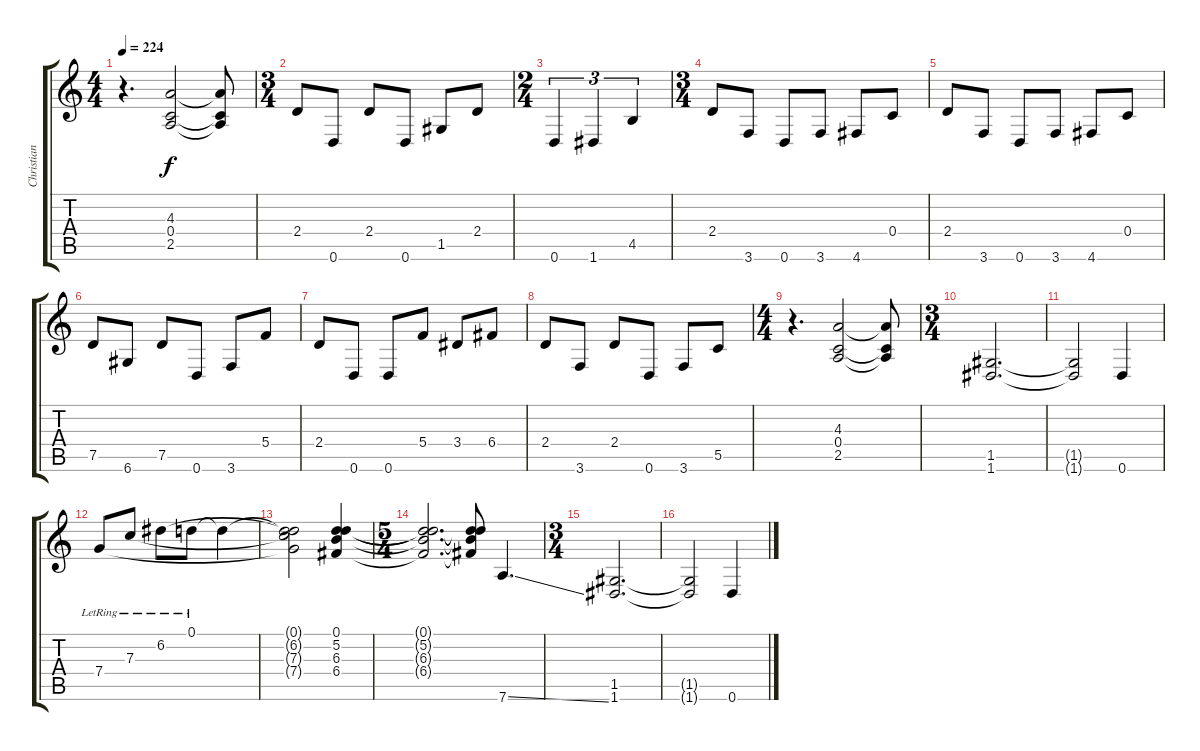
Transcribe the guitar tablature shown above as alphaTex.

\track ("Christian Muenzner" "Christian ") {instrument distortionguitar}
\staff {score tabs}
\tuning (D4 A3 F3 C3 G2 D2) {hide}
\ts (4 4)
\tempo 224
\clef g2
\ks c
r.4{d dy f} (4.3 0.4 2.5).2 (4.3{t} 0.4{t} 2.5{t}).8 |
\ts (3 4)
2.4.8 0.6.8 2.4.8 0.6.8 1.5.8 2.4.8 |
\ts (2 4)
0.6.4{tu (3 2)} 1.6.4{tu (3 2)} 4.5.4{tu (3 2)} |
\ts (3 4)
2.4.8 3.6.8 0.6.8 3.6.8 4.6.8 0.4.8 |
2.4.8 3.6.8 0.6.8 3.6.8 4.6.8 0.4.8 |
7.5.8 6.6.8 7.5.8 0.6.8 3.6.8 5.4.8 |
2.4.8 0.6.8 0.6.8 5.4.8 3.4.8 6.4.8 |
2.4.8 3.6.8 2.4.8 0.6.8 3.6.8 5.5.8 |
\ts (4 4)
r.4{d} (4.3 0.4 2.5).2 (4.3{t} 0.4{t} 2.5{t}).8 |
\ts (3 4)
(1.5 1.6).2{d} |
(1.5{t} 1.6{t}).2 0.6.4 |
7.4{lr}.8 7.3{lr}.8 6.2{lr}.8 0.1{lr}.8 0.1{t}.4 |
(0.1{t} 6.2{t} 7.3{t} 7.4{t}).2 (0.1 5.2 6.3 6.4).4 |
\ts (5 4)
(0.1{t} 5.2{t} 6.3{t} 6.4{t}).2{d} (0.1{t} 5.2{t} 6.3{t} 6.4{t}).8 7.6{ss}.4{d} |
\ts (3 4)
(1.5 1.6).2{d} |
(1.5{t} 1.6{t}).2 0.6.4
